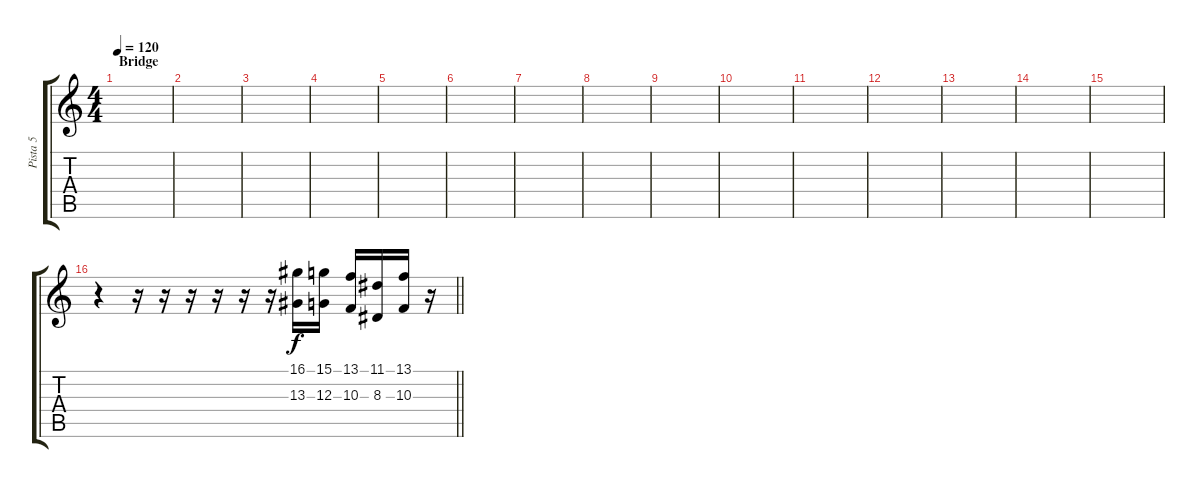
\track ("Pista 5" "Pista 5") {instrument tremolostrings}
\staff {score tabs}
\tuning (E4 B3 G3 D3 A2 E2) {hide}
\ts (4 4)
\section ("" "Bridge")
\tempo 120
\clef g2
\ks c
|
|
|
|
|
|
|
|
|
|
|
|
|
|
|
\barLineRight lightlight
r.4 r.16 r.16 r.16 r.16 r.16 r.16 (16.1 13.3).16 (15.1 12.3).16 (13.1 10.3).16 (11.1 8.3).16 (13.1 10.3).16 r.16
